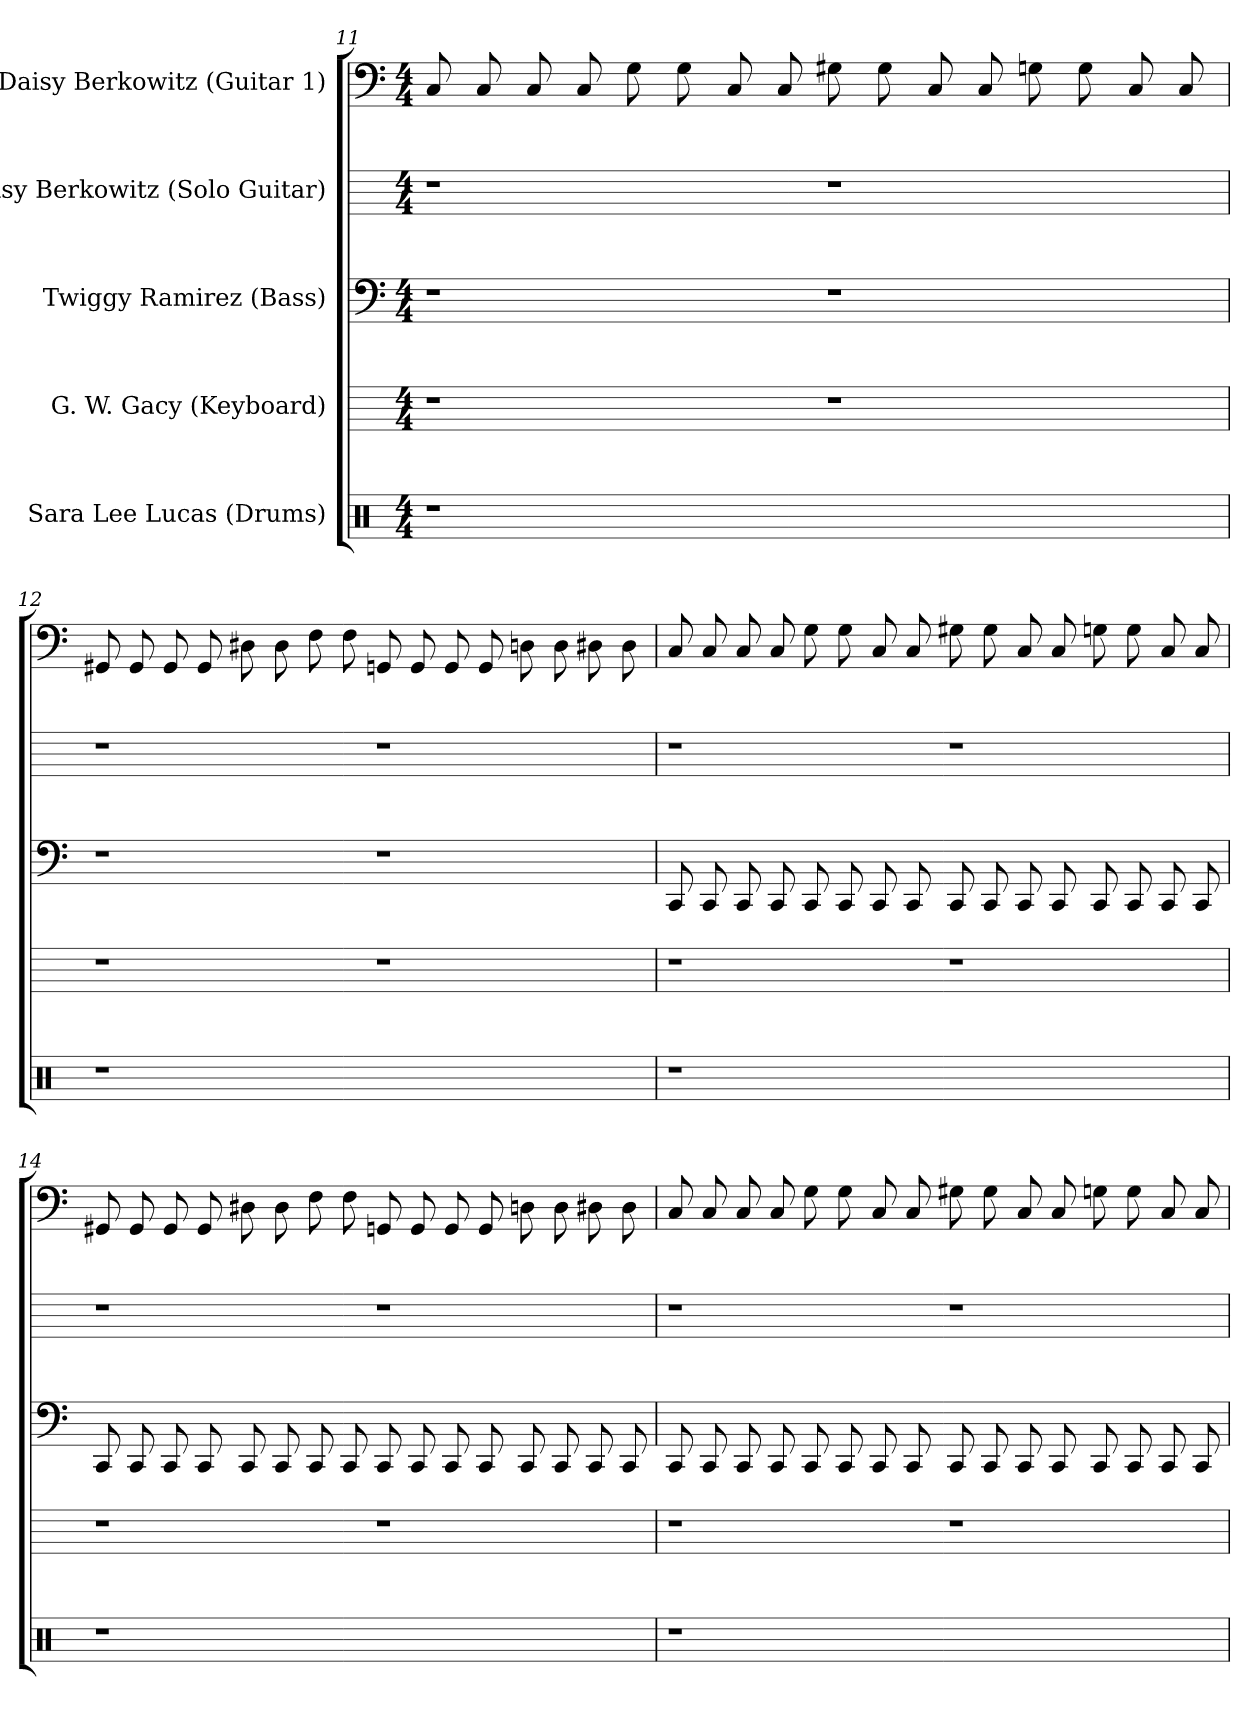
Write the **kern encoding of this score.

**kern	**kern	**kern	**kern	**kern
*part5	*part4	*part3	*part2	*part1
*staff5	*staff4	*staff3	*staff2	*staff1
*I"Sara Lee Lucas (Drums)	*I"G. W. Gacy (Keyboard)	*I"Twiggy Ramirez (Bass)	*I"Daisy Berkowitz (Solo Guitar)	*I"Daisy Berkowitz (Guitar 1)
*clefX	*	*	*	*
*k[]	*k[]	*k[]	*k[]	*k[]
*M4/4	*M4/4	*M4/4	*M4/4	*M4/4
=11	=11	=11	=11	=11
1r	1r	1r	1r	8C
.	.	.	.	8C
.	.	.	.	8C
.	.	.	.	8C
.	.	.	.	8G
.	.	.	.	8G
.	.	.	.	8C
.	.	.	.	8C
1ryy	1r	1r	1r	8G#
.	.	.	.	8G#
.	.	.	.	8C
.	.	.	.	8C
.	.	.	.	8G
.	.	.	.	8G
.	.	.	.	8C
.	.	.	.	8C
=12	=12	=12	=12	=12
1r	1r	1r	1r	8GG#
.	.	.	.	8GG#
.	.	.	.	8GG#
.	.	.	.	8GG#
.	.	.	.	8D#
.	.	.	.	8D#
.	.	.	.	8F
.	.	.	.	8F
1ryy	1r	1r	1r	8GG
.	.	.	.	8GG
.	.	.	.	8GG
.	.	.	.	8GG
.	.	.	.	8D
.	.	.	.	8D
.	.	.	.	8D#
.	.	.	.	8D#
=13	=13	=13	=13	=13
1r	1r	8CC	1r	8C
.	.	8CC	.	8C
.	.	8CC	.	8C
.	.	8CC	.	8C
.	.	8CC	.	8G
.	.	8CC	.	8G
.	.	8CC	.	8C
.	.	8CC	.	8C
1ryy	1r	8CC	1r	8G#
.	.	8CC	.	8G#
.	.	8CC	.	8C
.	.	8CC	.	8C
.	.	8CC	.	8G
.	.	8CC	.	8G
.	.	8CC	.	8C
.	.	8CC	.	8C
=14	=14	=14	=14	=14
1r	1r	8CC	1r	8GG#
.	.	8CC	.	8GG#
.	.	8CC	.	8GG#
.	.	8CC	.	8GG#
.	.	8CC	.	8D#
.	.	8CC	.	8D#
.	.	8CC	.	8F
.	.	8CC	.	8F
1ryy	1r	8CC	1r	8GG
.	.	8CC	.	8GG
.	.	8CC	.	8GG
.	.	8CC	.	8GG
.	.	8CC	.	8D
.	.	8CC	.	8D
.	.	8CC	.	8D#
.	.	8CC	.	8D#
=15	=15	=15	=15	=15
1r	1r	8CC	1r	8C
.	.	8CC	.	8C
.	.	8CC	.	8C
.	.	8CC	.	8C
.	.	8CC	.	8G
.	.	8CC	.	8G
.	.	8CC	.	8C
.	.	8CC	.	8C
1ryy	1r	8CC	1r	8G#
.	.	8CC	.	8G#
.	.	8CC	.	8C
.	.	8CC	.	8C
.	.	8CC	.	8G
.	.	8CC	.	8G
.	.	8CC	.	8C
.	.	8CC	.	8C
=	=	=	=	=
*-	*-	*-	*-	*-
